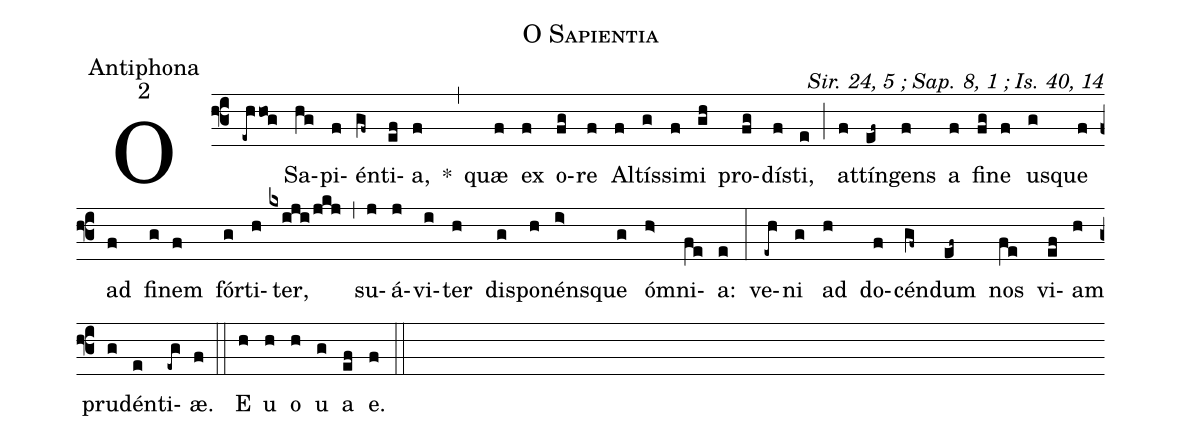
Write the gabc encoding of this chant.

name:O Sapientia;
office-part:Antiphona;
mode:2;
commentary:Sir. 24, 5 ; Sap. 8, 1 ; Is. 40, 14;
%%
(f3) O(-ehhog) Sa(hg)pi(f)én(gf~)ti(ef)a,(f) *(,) quæ(f) ex(f) o(fg)re(f) Al(f)tís(g)si(f)mi(gh) pro(fg)dís(f)ti,(e) (;) at(f)tín(ef~)gens(f) a(f) fi(fg)ne(f) us(g)que(f) ad(f) fi(g)nem(f) fór(g)ti(h)ter,(kxiji/jkj) (,) su(j)á(j)vi(i)ter(h) dis(g)po(h)néns(i>)que(g) óm(h>)ni(fe)a:(e) (:) ve(-eh)ni(g) ad(h) do(f)cén(gf~)dum(ef~) nos(fe) vi(ef)am(h) pru(g)dén(e)ti(-eg)æ.(f) (::) E(h) u(h) o(h) u(g) a(ef) e.(f) (::)
